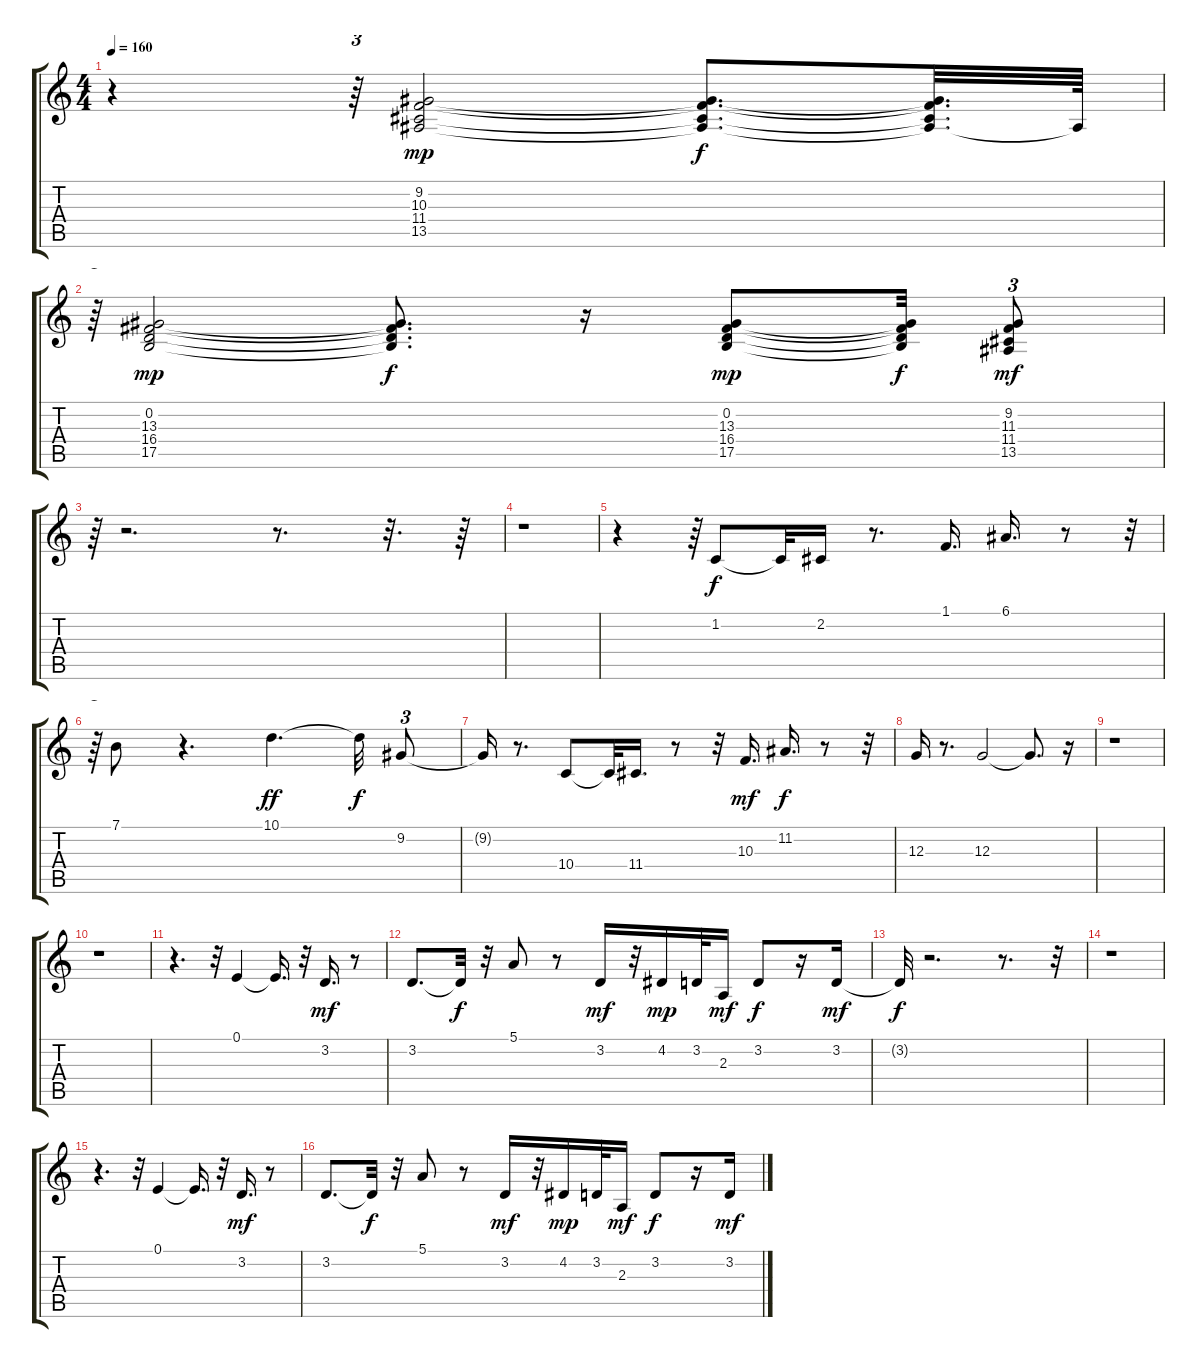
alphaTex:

\track "" {instrument altosax}
\staff {score tabs}
\tuning (E4 B3 G3 D3 A2 E2) {hide}
\ts (4 4)
\tempo 160
\clef g2
\ks c
r.4{dy mf} r.64{tu (3 2)} (9.2 10.3 11.4 13.5).2{dy mp} (9.2{t} 10.3{t} 11.4{t} 13.5{t}).8{d dy f} (9.2{t} 10.3{t} 11.4{t} 13.5{t}).32{d} 13.5{t}.64 |
r.64{tu (3 2)} (0.2 13.3 16.4 17.5).2{dy mp} (0.2{t} 13.3{t} 16.4{t} 17.5{t}).8{d dy f} r.16 (0.2 13.3 16.4 17.5).8{dy mp} (0.2{t} 13.3{t} 16.4{t} 17.5{t}).32{dy f} (9.2 11.3 11.4 13.5).8{tu (3 2) dy mf} |
r.64{tu (3 2)} r.2{d} r.8{d} r.32{d} r.64 |
r.1 |
r.4 r.64{tu (3 2)} 1.2.8{dy f} 1.2{t}.32 2.2.16 r.8{d} 1.1.16{d} 6.1.16{d} r.8 r.32{tu (3 2)} |
r.64{tu (3 2)} 7.1.8 r.4{d} 10.1.4{d dy ff} 10.1{t}.32{dy f} 9.2.8{tu (3 2)} |
9.2{t}.16 r.8{d} 10.4.8 10.4{t}.32 11.4.16{d} r.8 r.32 10.3.16{d dy mf} 11.2.16{d dy f} r.8 r.32 |
12.3.16 r.8{d} 12.3.2 12.3{t}.8{d} r.16 |
r.1 |
r.1 |
r.4{d} r.32 0.1.4 0.1{t}.16{d} r.32 3.2.16{d dy mf} r.8 |
3.2.8{d} 3.2{t}.32{dy f} r.32 5.1.8 r.8 3.2.16{dy mf} r.32 4.2.16{dy mp} 3.2.32 2.3.16{dy mf} 3.2.8{dy f} r.16 3.2.16{dy mf} |
3.2{t}.32{dy f} r.2{d} r.8{d} r.32 |
r.1 |
r.4{d} r.32 0.1.4 0.1{t}.16{d} r.32 3.2.16{d dy mf} r.8 |
3.2.8{d} 3.2{t}.32{dy f} r.32 5.1.8 r.8 3.2.16{dy mf} r.32 4.2.16{dy mp} 3.2.32 2.3.16{dy mf} 3.2.8{dy f} r.16 3.2.16{dy mf}
